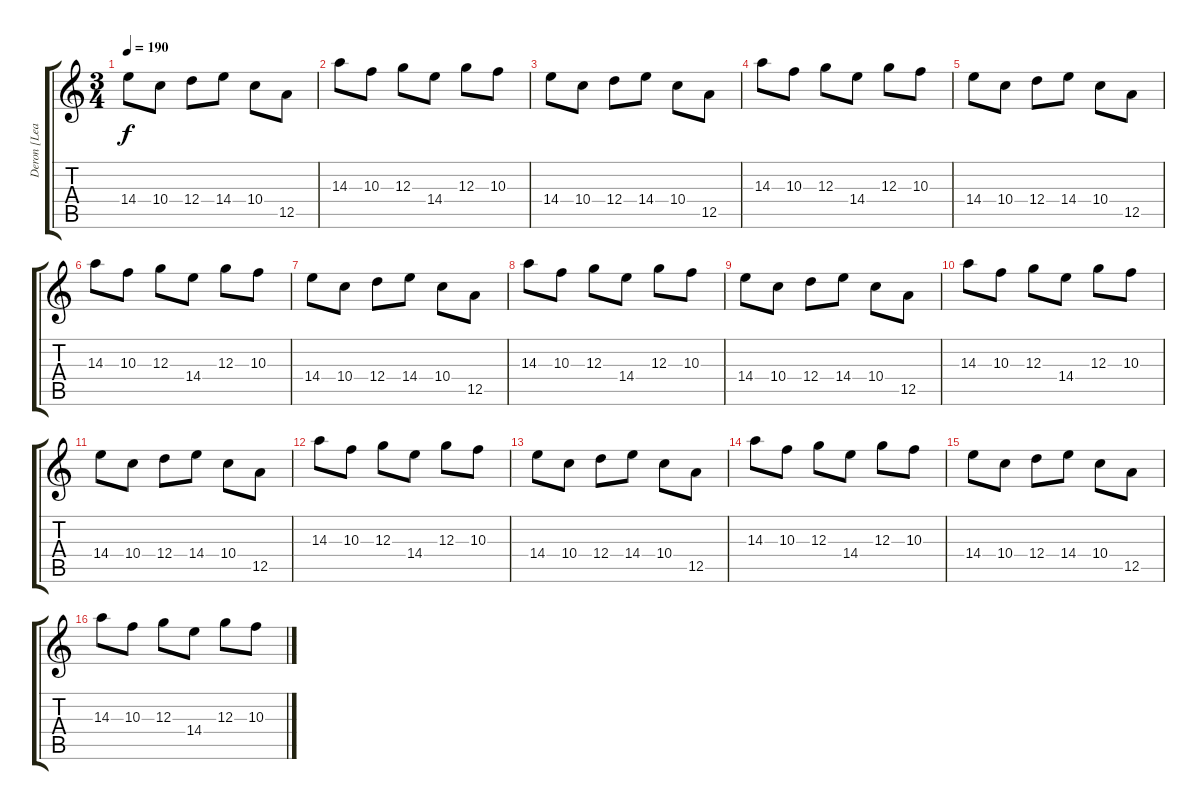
\track ("Deron [Lead]" "Deron [Lea") {instrument overdrivenguitar}
\staff {score tabs}
\tuning (E4 B3 G3 D3 A2 E2) {hide}
\ts (3 4)
\tempo 190
\clef g2
\ks c
14.4.8{dy f} 10.4.8 12.4.8 14.4.8 10.4.8 12.5.8 |
14.3.8 10.3.8 12.3.8 14.4.8 12.3.8 10.3.8 |
14.4.8 10.4.8 12.4.8 14.4.8 10.4.8 12.5.8 |
14.3.8 10.3.8 12.3.8 14.4.8 12.3.8 10.3.8 |
14.4.8 10.4.8 12.4.8 14.4.8 10.4.8 12.5.8 |
14.3.8 10.3.8 12.3.8 14.4.8 12.3.8 10.3.8 |
14.4.8 10.4.8 12.4.8 14.4.8 10.4.8 12.5.8 |
14.3.8 10.3.8 12.3.8 14.4.8 12.3.8 10.3.8 |
14.4.8 10.4.8 12.4.8 14.4.8 10.4.8 12.5.8 |
14.3.8 10.3.8 12.3.8 14.4.8 12.3.8 10.3.8 |
14.4.8 10.4.8 12.4.8 14.4.8 10.4.8 12.5.8 |
14.3.8{balance 0} 10.3.8 12.3.8 14.4.8 12.3.8 10.3.8 |
14.4.8 10.4.8 12.4.8 14.4.8 10.4.8 12.5.8 |
14.3.8 10.3.8 12.3.8 14.4.8 12.3.8 10.3.8 |
14.4.8 10.4.8 12.4.8 14.4.8 10.4.8 12.5.8 |
14.3.8 10.3.8 12.3.8 14.4.8 12.3.8 10.3.8
